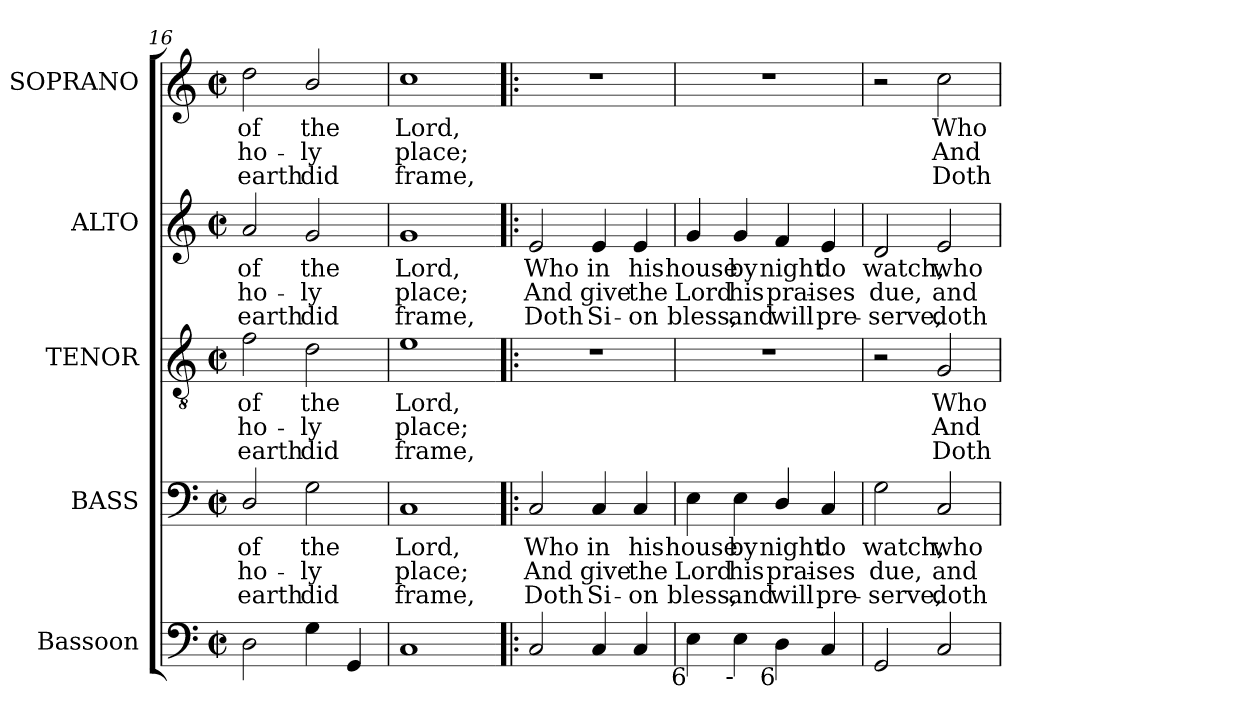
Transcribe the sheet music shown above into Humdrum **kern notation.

**kern	**kern	**text	**text	**text	**kern	**text	**text	**text	**kern	**text	**text	**text	**kern	**text	**text	**text
*part5	*part4	*part4	*part4	*part4	*part3	*part3	*part3	*part3	*part2	*part2	*part2	*part2	*part1	*part1	*part1	*part1
*staff5	*staff4	*staff4	*staff4	*staff4	*staff3	*staff3	*staff3	*staff3	*staff2	*staff2	*staff2	*staff2	*staff1	*staff1	*staff1	*staff1
*I"Bassoon	*I"BASS	*	*	*	*I"TENOR	*	*	*	*I"ALTO	*	*	*	*I"SOPRANO	*	*	*
*I'Bsn.	*I'B.	*	*	*	*I'T.	*	*	*	*I'A.	*	*	*	*I'S.	*	*	*
*clefF4	*clefF4	*	*	*	*clefGv2	*	*	*	*clefG2	*	*	*	*clefG2	*	*	*
*	*	*	*	*	*ITrd7c12	*	*	*	*	*	*	*	*	*	*	*
*k[]	*k[]	*	*	*	*k[]	*	*	*	*k[]	*	*	*	*k[]	*	*	*
*C:	*C:	*	*	*	*C:	*	*	*	*C:	*	*	*	*C:	*	*	*
*M2/2	*M2/2	*	*	*	*M2/2	*	*	*	*M2/2	*	*	*	*M2/2	*	*	*
*met(c|)	*met(c|)	*	*	*	*met(c|)	*	*	*	*met(c|)	*	*	*	*met(c|)	*	*	*
=16	=16	=16	=16	=16	=16	=16	=16	=16	=16	=16	=16	=16	=16	=16	=16	=16
!	!	!LO:LY:b:color=#000000	!LO:LY:b:color=#000000	!LO:LY:b:color=#000000	!	!	!	!	!	!	!	!	!	!	!	!
!	!	!	!	!	!	!LO:LY:b:color=#000000	!LO:LY:b:color=#000000	!LO:LY:b:color=#000000	!	!	!	!	!	!	!	!
!	!	!	!	!	!	!	!	!	!	!LO:LY:b:color=#000000	!LO:LY:b:color=#000000	!LO:LY:b:color=#000000	!	!	!	!
!	!	!	!	!	!	!	!	!	!	!	!	!	!	!LO:LY:b:color=#000000	!LO:LY:b:color=#000000	!LO:LY:b:color=#000000
2Di\	2Di/	of	ho-	earth	2Fi\	of	ho-	earth	2ai/	of	ho-	earth	2ddi\	of	ho-	earth
!	!	!LO:LY:b:color=#000000	!LO:LY:b:color=#000000	!LO:LY:b:color=#000000	!	!	!	!	!	!	!	!	!	!	!	!
!	!	!	!	!	!	!LO:LY:b:color=#000000	!LO:LY:b:color=#000000	!LO:LY:b:color=#000000	!	!	!	!	!	!	!	!
!	!	!	!	!	!	!	!	!	!	!LO:LY:b:color=#000000	!LO:LY:b:color=#000000	!LO:LY:b:color=#000000	!	!	!	!
!	!	!	!	!	!	!	!	!	!	!	!	!	!	!LO:LY:b:color=#000000	!LO:LY:b:color=#000000	!LO:LY:b:color=#000000
4Gi\	2Gi\	the	-ly	did	2Di\	the	-ly	did	2gi/	the	-ly	did	2bi/	the	-ly	did
4GGi/	.	.	.	.	.	.	.	.	.	.	.	.	.	.	.	.
=17	=17	=17	=17	=17	=17	=17	=17	=17	=17	=17	=17	=17	=17	=17	=17	=17
!	!	!LO:LY:b:color=#000000	!LO:LY:b:color=#000000	!LO:LY:b:color=#000000	!	!	!	!	!	!	!	!	!	!	!	!
!	!	!	!	!	!	!LO:LY:b:color=#000000	!LO:LY:b:color=#000000	!LO:LY:b:color=#000000	!	!	!	!	!	!	!	!
!	!	!	!	!	!	!	!	!	!	!LO:LY:b:color=#000000	!LO:LY:b:color=#000000	!LO:LY:b:color=#000000	!	!	!	!
!	!	!	!	!	!	!	!	!	!	!	!	!	!	!LO:LY:b:color=#000000	!LO:LY:b:color=#000000	!LO:LY:b:color=#000000
1Ci	1Ci	Lord,	place;	frame,	1Ei	Lord,	place;	frame,	1gi	Lord,	place;	frame,	1cci	Lord,	place;	frame,
!!LO:PB:g=z
=18!|:	=18!|:	=18!|:	=18!|:	=18!|:	=18!|:	=18!|:	=18!|:	=18!|:	=18!|:	=18!|:	=18!|:	=18!|:	=18!|:	=18!|:	=18!|:	=18!|:
!	!	!LO:LY:b:color=#000000	!LO:LY:b:color=#000000	!LO:LY:b:color=#000000	!	!	!	!	!	!	!	!	!	!	!	!
!	!	!	!	!	!	!	!	!	!	!LO:LY:b:color=#000000	!LO:LY:b:color=#000000	!LO:LY:b:color=#000000	!	!	!	!
2Ci/	2Ci/	Who	And	Doth	1r	.	.	.	2ei/	Who	And	Doth	1r	.	.	.
!	!	!LO:LY:b:color=#000000	!LO:LY:b:color=#000000	!LO:LY:b:color=#000000	!	!	!	!	!	!	!	!	!	!	!	!
!	!	!	!	!	!	!	!	!	!	!LO:LY:b:color=#000000	!LO:LY:b:color=#000000	!LO:LY:b:color=#000000	!	!	!	!
4Ci/	4Ci/	in	give	Si-	.	.	.	.	4ei/	in	give	Si-	.	.	.	.
!	!	!LO:LY:b:color=#000000	!LO:LY:b:color=#000000	!LO:LY:b:color=#000000	!	!	!	!	!	!	!	!	!	!	!	!
!	!	!	!	!	!	!	!	!	!	!LO:LY:b:color=#000000	!LO:LY:b:color=#000000	!LO:LY:b:color=#000000	!	!	!	!
4Ci/	4Ci/	his	the	-on	.	.	.	.	4ei/	his	the	-on	.	.	.	.
=19	=19	=19	=19	=19	=19	=19	=19	=19	=19	=19	=19	=19	=19	=19	=19	=19
!	!	!LO:LY:b:color=#000000	!LO:LY:b:color=#000000	!LO:LY:b:color=#000000	!	!	!	!	!	!	!	!	!	!	!	!
!LO:TX:b:rj:t=6	!	!	!	!	!	!	!	!	!	!	!	!	!	!	!	!
!	!	!	!	!	!	!	!	!	!	!LO:LY:b:color=#000000	!LO:LY:b:color=#000000	!LO:LY:b:color=#000000	!	!	!	!
4Ei\	4Ei\	house	Lord	bless,	1r	.	.	.	4gi/	house	Lord	bless,	1r	.	.	.
!	!	!LO:LY:b:color=#000000	!LO:LY:b:color=#000000	!LO:LY:b:color=#000000	!	!	!	!	!	!	!	!	!	!	!	!
!LO:TX:b:rj:t=-	!	!	!	!	!	!	!	!	!	!	!	!	!	!	!	!
!	!	!	!	!	!	!	!	!	!	!LO:LY:b:color=#000000	!LO:LY:b:color=#000000	!LO:LY:b:color=#000000	!	!	!	!
4Ei\	4Ei\	by	his	and	.	.	.	.	4gi/	by	his	and	.	.	.	.
!	!	!LO:LY:b:color=#000000	!LO:LY:b:color=#000000	!LO:LY:b:color=#000000	!	!	!	!	!	!	!	!	!	!	!	!
!LO:TX:b:rj:t=6	!	!	!	!	!	!	!	!	!	!	!	!	!	!	!	!
!	!	!	!	!	!	!	!	!	!	!LO:LY:b:color=#000000	!LO:LY:b:color=#000000	!LO:LY:b:color=#000000	!	!	!	!
4Di\	4Di/	night	prai-	will	.	.	.	.	4fi/	night	prai-	will	.	.	.	.
!	!	!LO:LY:b:color=#000000	!LO:LY:b:color=#000000	!LO:LY:b:color=#000000	!	!	!	!	!	!	!	!	!	!	!	!
!	!	!	!	!	!	!	!	!	!	!LO:LY:b:color=#000000	!LO:LY:b:color=#000000	!LO:LY:b:color=#000000	!	!	!	!
4Ci/	4Ci/	do	-ses	pre-	.	.	.	.	4ei/	do	-ses	pre-	.	.	.	.
=20	=20	=20	=20	=20	=20	=20	=20	=20	=20	=20	=20	=20	=20	=20	=20	=20
!	!	!LO:LY:b:color=#000000	!LO:LY:b:color=#000000	!LO:LY:b:color=#000000	!	!	!	!	!	!	!	!	!	!	!	!
!	!	!	!	!	!	!	!	!	!	!LO:LY:b:color=#000000	!LO:LY:b:color=#000000	!LO:LY:b:color=#000000	!	!	!	!
2GGi/	2Gi\	watch,	due,	-serve,	2r	.	.	.	2di/	watch,	due,	-serve,	2r	.	.	.
!	!	!LO:LY:b:color=#000000	!LO:LY:b:color=#000000	!LO:LY:b:color=#000000	!	!	!	!	!	!	!	!	!	!	!	!
!	!	!	!	!	!	!LO:LY:b:color=#000000	!LO:LY:b:color=#000000	!LO:LY:b:color=#000000	!	!	!	!	!	!	!	!
!	!	!	!	!	!	!	!	!	!	!LO:LY:b:color=#000000	!LO:LY:b:color=#000000	!LO:LY:b:color=#000000	!	!	!	!
!	!	!	!	!	!	!	!	!	!	!	!	!	!	!LO:LY:b:color=#000000	!LO:LY:b:color=#000000	!LO:LY:b:color=#000000
2Ci/	2Ci/	who	and	doth	2GGi/	Who	And	Doth	2ei/	who	and	doth	2cci\	Who	And	Doth
=	=	=	=	=	=	=	=	=	=	=	=	=	=	=	=	=
*-	*-	*-	*-	*-	*-	*-	*-	*-	*-	*-	*-	*-	*-	*-	*-	*-
